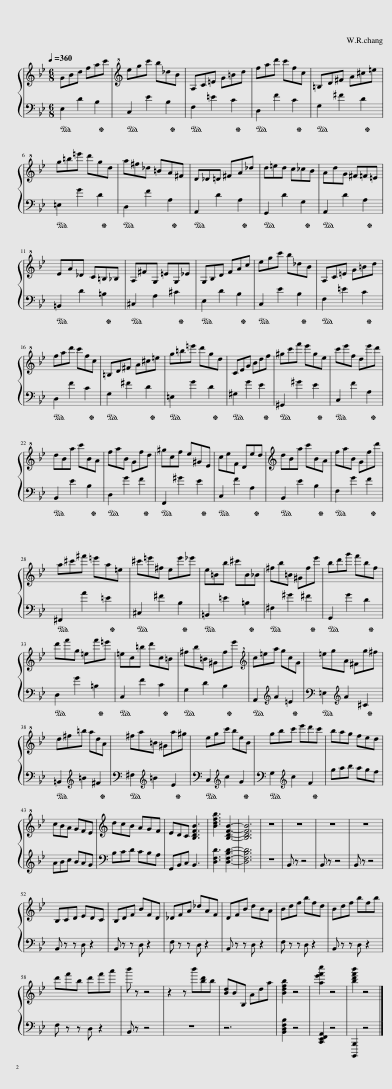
X:1
%%score { 1 | 2 }
L:1/8
Q:1/4=360
M:6/8
I:linebreak $
K:Bb
V:1 treble
V:2 bass
V:1
 GBd fac' | e'g'c'' b'_d'b | Ac=e g=bd' | f'a'd'' c''f'c' | =Bd^f a^c'=e' |$ %5
 g'=b'=e'' d''g'd' | a'^f'_d' =ba^f | d_d=d ^fa_d' | d'=e'd' c'_c'b | ad'g ^f=f=e |$ %10
 ea_d c=B_B | A^fG =eG_e | GBd fac' | e'g'c'' b'_d'b | Ac=e g=bd' |$ %15
 f'a'd'' c''f'c' | =Bd^f a^c'=e' | g'=b'=e'' d''g'd' | ceg bd'f' | ^g'c''f'' e''g'e' | %20
 c''e''f' d'e''d'' |$ d'ba' c''ba | f'a'b gf'd' | ^g'c'f' e'^ge | c'e'f de'd' | %25
 dBa c'BA | faB Gfd' |$ a^c'^f' =e'a=e | ^c'=e'^f ee'_e' | e=Bb ^c'B_B | %30
 ^fb=B ^Gfe' | bd'g' f'bf |$ d'f'g =ef'=e' | =ec=b d'c=B | ^fb=B ^Gfe' | %35
[K:treble+8] c=ea gcG | =egA ^Fg^f |$ d^f=b adA | ^fa=B ^Ga^g | egc' beB | %40
 gbc' e'd'c' | bag fed |$ cBA GFE | DCB, A,G,F, | E,D,C, [B,,D,F,B,]3 | %45
 [B,DFB]3 [B,,D,F,B,]3- | [B,,D,F,B,]6 | z6 | z6 | z6 | %50
 z6 |$ B,,C,D, E,D,C, | B,,D,F, B,F,D, | _D,F,A, _DA,F, | D,F,B, DB,A, | %55
 B,DF BFD | B,DF BFB |$ dfB dfa | b z z4 | z2 z b[Bd]B | %60
 [B,D]B,B,, A,DA | [B,DFB]2 z4 | [Aefc']2 z4 | [Bdfb]2 z4 |] %64
V:2
!ped! E,2 D2 B,2!ped-up! |!ped! C,2 E2 B,2!ped-up! |!ped! F,2 =E2 C2!ped-up! |!ped! D,2 F2 C2!ped-up! |!ped! G,2 ^F2 D2!ped-up! |$ %5
!ped! =E,2 G2 D2!ped-up! |!ped! D,2 F2 A,2!ped-up! |!ped! A,,2 D2 A,2!ped-up! |!ped! G,,2 D2 G,2!ped-up! |!ped! A,,2 D2 A,2!ped-up! |$ %10
!ped! =B,,2 D2 =B,2!ped-up! |!ped! ^C,2 A,2 ^C2!ped-up! |!ped! E,2 D2 B,2!ped-up! |!ped! C,2 E2 B,2!ped-up! |!ped! F,2 =E2 C2!ped-up! |$ %15
!ped! D,2 F2 C2!ped-up! |!ped! G,2 ^F2 D2!ped-up! |!ped! =E,2 G2 D2!ped-up! |!ped! ^G,2 G2 E2!ped-up! |!ped! ^G,,2 ^G2 E2!ped-up! | %20
!ped! C,2 F2 A,2!ped-up! |$!ped! B,,2 E2 B,2!ped-up! |!ped! D,2 G2 F2!ped-up! |!ped! F,,2 ^G2 E2!ped-up! |!ped! C,2 F2 A,2!ped-up! | %25
!ped! B,,2 E2 B,2!ped-up! |!ped! F,2 G2 F2!ped-up! |$!ped! ^F,,2 A2 =E2!ped-up! |!ped! ^C,2 ^F2 B,2!ped-up! |!ped! =B,,2 =E2 =B,2!ped-up! | %30
!ped! ^F,2 ^G2 ^F2!ped-up! |!ped! G,,2 G2 D2!ped-up! |$!ped! D,2 G2 =B,2!ped-up! |!ped! C,2 F2 C2!ped-up! |!ped! G,2 D2 B,2!ped-up! | %35
!ped! A,,2[K:treble] A2 =E2!ped-up! |!ped! =E,2[K:treble] A2 ^C2!ped-up! |$!ped! =B,,2[K:treble] =B2 ^F2!ped-up! |!ped! ^F,2[K:treble] =B2 E2!ped-up! |!ped! C,2[K:treble] c2 G2!ped-up! | %40
!ped! G,2[K:treble] c2 F2!ped-up! | gab agf |$ ABc BAG | B,CD CB,A, | G,,B,,C, B,,3 | %45
 [D,F,D]3 [D,F,B,D]3- | [D,F,B,D]6 | z6 | B,, z z4 | B,, z z4 | %50
 B,, z z4 |$ B,, z z D, z2 | B,, z z D, z2 | F, z z D, z2 | B,, z z D, z2 | %55
 F, z z D, z2 | B,, z z D, z2 |$ F, z z D, z2 | B,, z z4 | z6 | %60
 z6 | [B,,D,F,B,]2 z4 | [C,,E,,F,,A,,]2 z4 | [B,,,,B,,,]2 z4 |] %64
